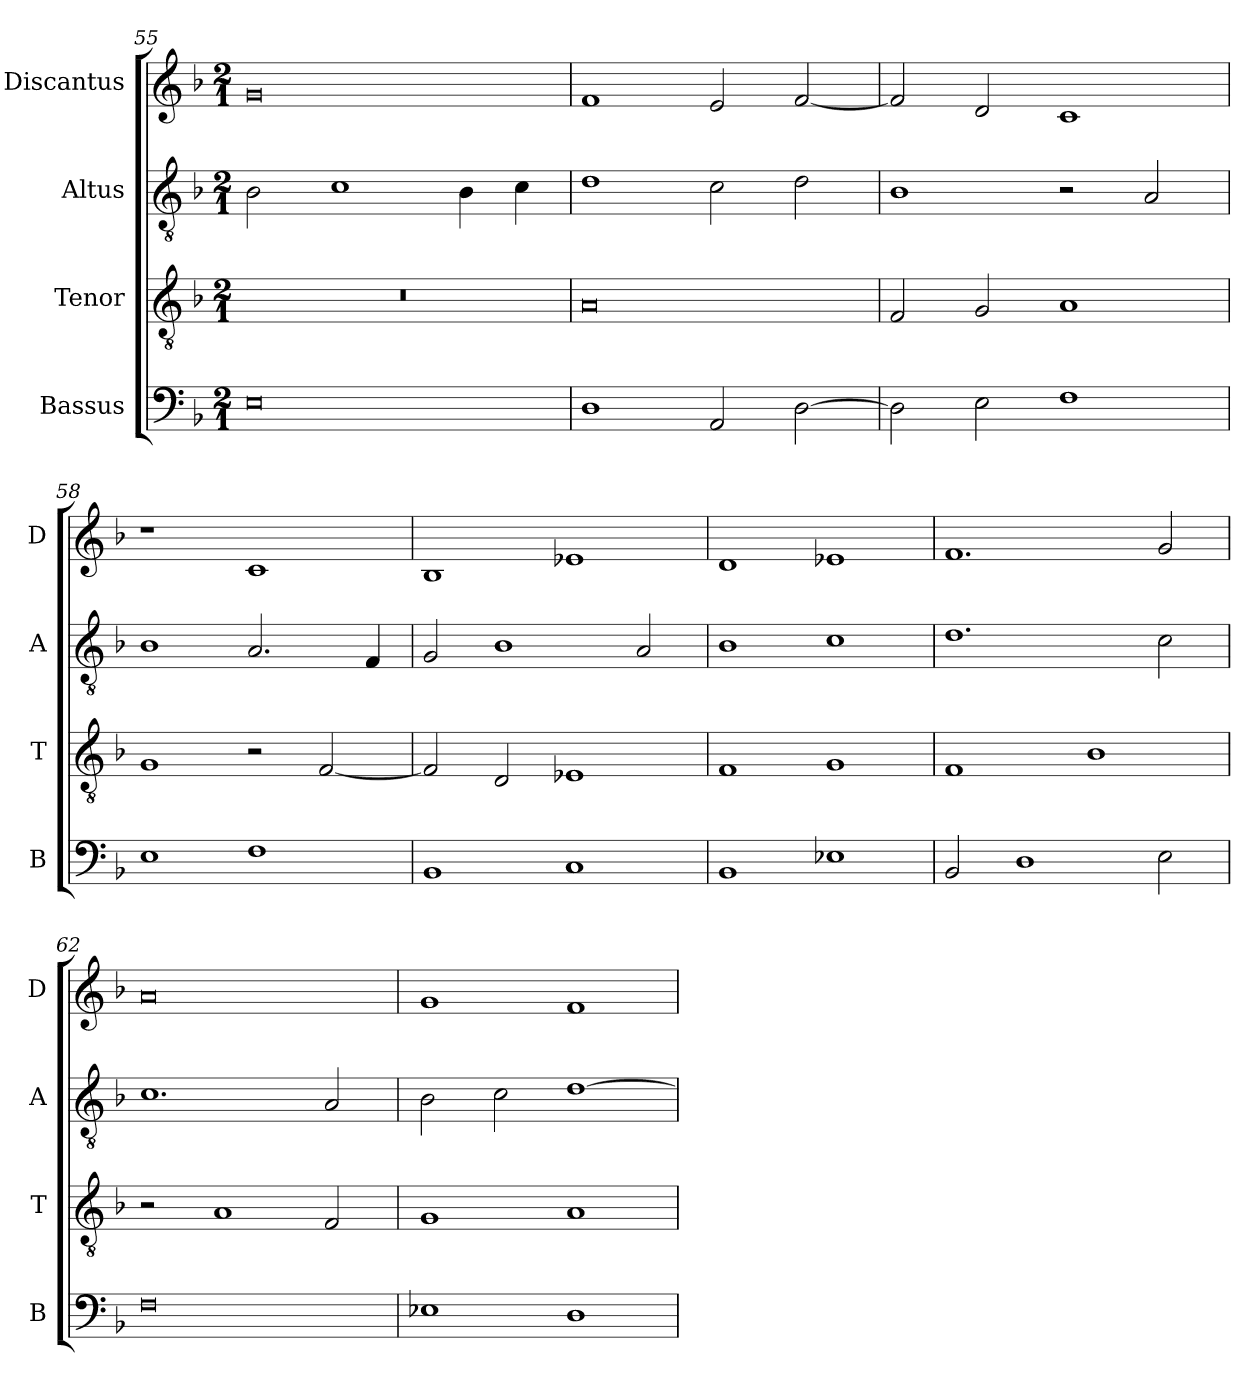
**kern	**kern	**kern	**kern
*part4	*part3	*part2	*part1
*staff4	*staff3	*staff2	*staff1
*I"Bassus	*I"Tenor	*I"Altus	*I"Discantus
*I'B	*I'T	*I'A	*I'D
*clefF4	*clefGv2	*clefGv2	*clefG2
*k[b-]	*k[b-]	*k[b-]	*k[b-]
*M2/1	*M2/1	*M2/1	*M2/1
=55	=55	=55	=55
0E	0r	2B-\	0g
.	.	1c	.
.	.	4B-\	.
.	.	4c\	.
=56	=56	=56	=56
1D	0A	1d	1f
2AA/	.	2c\	2e/
[2D\	.	2d\	[2f/
=57	=57	=57	=57
2D\]	2F/	1B-	2f/]
2E\	2G/	.	2d/
1F	1A	2r	1c
.	.	2A/	.
=58	=58	=58	=58
1E	1G	1B-	1r
1F	2r	2.A/	1c
.	[2F/	.	.
.	.	4F/	.
=59	=59	=59	=59
1BB-	2F/]	2G/	1B-
.	2D/	1B-	.
1C	1E-X	.	1e-X
.	.	2A/	.
=60	=60	=60	=60
1BB-	1F	1B-	1d
1E-X	1G	1c	1e-X
=61	=61	=61	=61
2BB-/	1F	1.d	1.f
1D	.	.	.
.	1B-	.	.
2E\	.	2c\	2g/
=62	=62	=62	=62
0F	2r	1.c	0a
.	1A	.	.
.	2F/	2A/	.
=63	=63	=63	=63
1E-X	1G	2B-\	1g
.	.	2c\	.
1D	1A	[1d	1f
=	=	=	=
*-	*-	*-	*-
